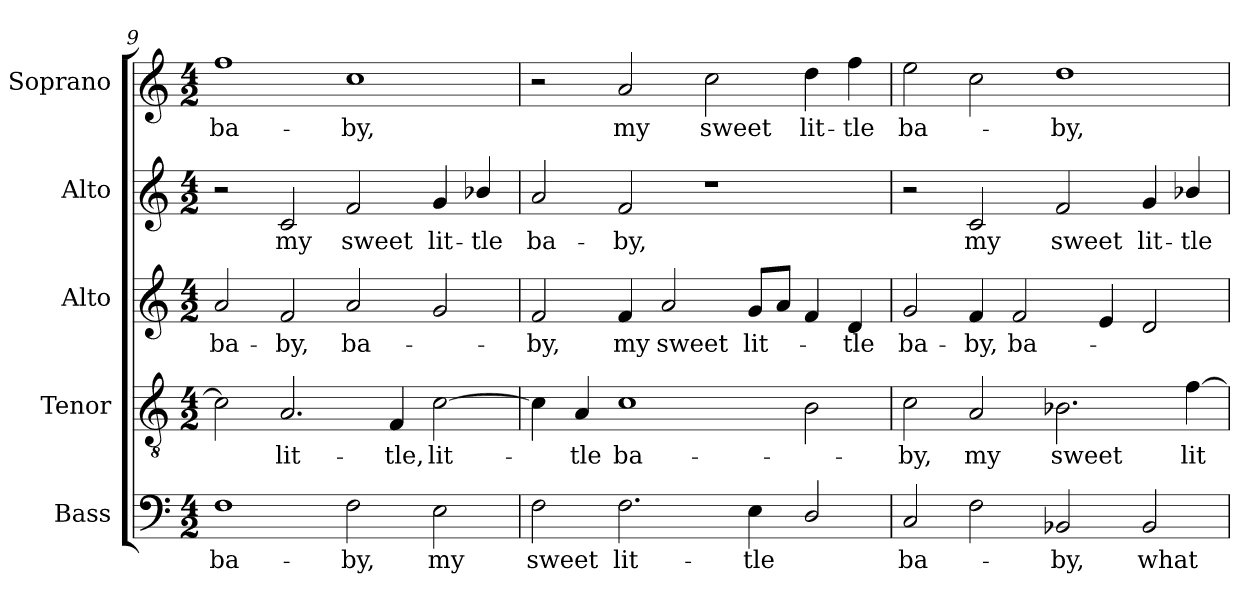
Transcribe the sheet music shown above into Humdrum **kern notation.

**kern	**text	**kern	**text	**kern	**text	**kern	**text	**kern	**text
*part5	*part5	*part4	*part4	*part3	*part3	*part2	*part2	*part1	*part1
*staff5	*staff5	*staff4	*staff4	*staff3	*staff3	*staff2	*staff2	*staff1	*staff1
*I"Bass	*	*I"Tenor	*	*I"Alto	*	*I"Alto	*	*I"Soprano	*
*I'B.	*	*I'T.	*	*	*	*	*	*I'S.	*
*clefF4	*	*clefGv2	*	*clefG2	*	*clefG2	*	*clefG2	*
*	*	*ITrd7c12	*	*	*	*	*	*	*
*k[]	*	*k[]	*	*k[]	*	*k[]	*	*k[]	*
*C:	*	*C:	*	*C:	*	*C:	*	*C:	*
*M4/2	*	*M4/2	*	*M4/2	*	*M4/2	*	*M4/2	*
=9	=9	=9	=9	=9	=9	=9	=9	=9	=9
!	!LO:LY:b:color=#000000	!	!	!	!	!	!	!	!
!	!	!	!	!	!LO:LY:b:color=#000000	!	!	!	!
!	!	!	!	!	!	!	!	!	!LO:LY:b:color=#000000
1Fi	ba-	2Ci\]	.	2ai/	ba-	2r	.	1ffi	ba-
!	!	!	!LO:LY:b:color=#000000	!	!	!	!	!	!
!	!	!	!	!	!LO:LY:b:color=#000000	!	!	!	!
!	!	!	!	!	!	!	!LO:LY:b:color=#000000	!	!
.	.	2.AAi/	lit-	2fi/	-by,	2ci/	my	.	.
!	!LO:LY:b:color=#000000	!	!	!	!	!	!	!	!
!	!	!	!	!	!LO:LY:b:color=#000000	!	!	!	!
!	!	!	!	!	!	!	!LO:LY:b:color=#000000	!	!
!	!	!	!	!	!	!	!	!	!LO:LY:b:color=#000000
2Fi\	-by,	.	.	2ai/	ba-	2fi/	sweet	1cci	-by,
!	!	!	!LO:LY:b:color=#000000	!	!	!	!	!	!
.	.	4FFi/	-tle,	.	.	.	.	.	.
!	!LO:LY:b:color=#000000	!	!	!	!	!	!	!	!
!	!	!	!LO:LY:b:color=#000000	!	!	!	!	!	!
!	!	!	!	!	!	!	!LO:LY:b:color=#000000	!	!
2Ei\	my	[2Ci\	lit-	2gi/	.	4gi/	lit-	.	.
!	!	!	!	!	!	!	!LO:LY:b:color=#000000	!	!
.	.	.	.	.	.	4b-Xi/	-tle	.	.
!!LO:LB:g=z
=10	=10	=10	=10	=10	=10	=10	=10	=10	=10
!	!LO:LY:b:color=#000000	!	!	!	!	!	!	!	!
!	!	!	!	!	!LO:LY:b:color=#000000	!	!	!	!
!	!	!	!	!	!	!	!LO:LY:b:color=#000000	!	!
2Fi\	sweet	4Ci\]	.	2fi/	-by,	2ai/	ba-	2r	.
!	!	!	!LO:LY:b:color=#000000	!	!	!	!	!	!
.	.	4AAi/	-tle	.	.	.	.	.	.
!	!LO:LY:b:color=#000000	!	!	!	!	!	!	!	!
!	!	!	!LO:LY:b:color=#000000	!	!	!	!	!	!
!	!	!	!	!	!LO:LY:b:color=#000000	!	!	!	!
!	!	!	!	!	!	!	!LO:LY:b:color=#000000	!	!
!	!	!	!	!	!	!	!	!	!LO:LY:b:color=#000000
2.Fi\	lit-	1Ci	ba-	4fi/	my	2fi/	-by,	2ai/	my
!	!	!	!	!	!LO:LY:b:color=#000000	!	!	!	!
.	.	.	.	2ai/	sweet	.	.	.	.
!	!	!	!	!	!	!	!	!	!LO:LY:b:color=#000000
.	.	.	.	.	.	1r	.	2cci\	sweet
!	!LO:LY:b:color=#000000	!	!	!	!	!	!	!	!
!	!	!	!	!	!LO:LY:b:color=#000000	!	!	!	!
4Ei\	-tle	.	.	8gi/L	lit-	.	.	.	.
.	.	.	.	8ai/J	.	.	.	.	.
!	!	!	!	!	!	!	!	!	!LO:LY:b:color=#000000
2Di/	.	2BBi\	.	4fi/	.	.	.	4ddi\	lit-
!	!	!	!	!	!LO:LY:b:color=#000000	!	!	!	!
!	!	!	!	!	!	!	!	!	!LO:LY:b:color=#000000
.	.	.	.	4di/	-tle	.	.	4ffi\	-tle
=11	=11	=11	=11	=11	=11	=11	=11	=11	=11
!	!LO:LY:b:color=#000000	!	!	!	!	!	!	!	!
!	!	!	!LO:LY:b:color=#000000	!	!	!	!	!	!
!	!	!	!	!	!LO:LY:b:color=#000000	!	!	!	!
!	!	!	!	!	!	!	!	!	!LO:LY:b:color=#000000
2Ci/	ba-	2Ci\	-by,	2gi/	ba-	2r	.	2eei\	ba-
!	!	!	!LO:LY:b:color=#000000	!	!	!	!	!	!
!	!	!	!	!	!LO:LY:b:color=#000000	!	!	!	!
!	!	!	!	!	!	!	!LO:LY:b:color=#000000	!	!
2Fi\	.	2AAi/	my	4fi/	-by,	2ci/	my	2cci\	.
!	!	!	!	!	!LO:LY:b:color=#000000	!	!	!	!
.	.	.	.	2fi/	ba-	.	.	.	.
!	!LO:LY:b:color=#000000	!	!	!	!	!	!	!	!
!	!	!	!LO:LY:b:color=#000000	!	!	!	!	!	!
!	!	!	!	!	!	!	!LO:LY:b:color=#000000	!	!
!	!	!	!	!	!	!	!	!	!LO:LY:b:color=#000000
2BB-Xi/	-by,	2.BB-Xi\	sweet	.	.	2fi/	sweet	1ddi	-by,
.	.	.	.	4ei/	.	.	.	.	.
!	!LO:LY:b:color=#000000	!	!	!	!	!	!	!	!
!	!	!	!	!	!	!	!LO:LY:b:color=#000000	!	!
2BB-i/	what	.	.	2di/	.	4gi/	lit-	.	.
!	!	!	!LO:LY:b:color=#000000	!	!	!	!	!	!
!	!	!	!	!	!	!	!LO:LY:b:color=#000000	!	!
.	.	[4Fi\	lit-	.	.	4b-Xi/	-tle	.	.
=	=	=	=	=	=	=	=	=	=
*-	*-	*-	*-	*-	*-	*-	*-	*-	*-
